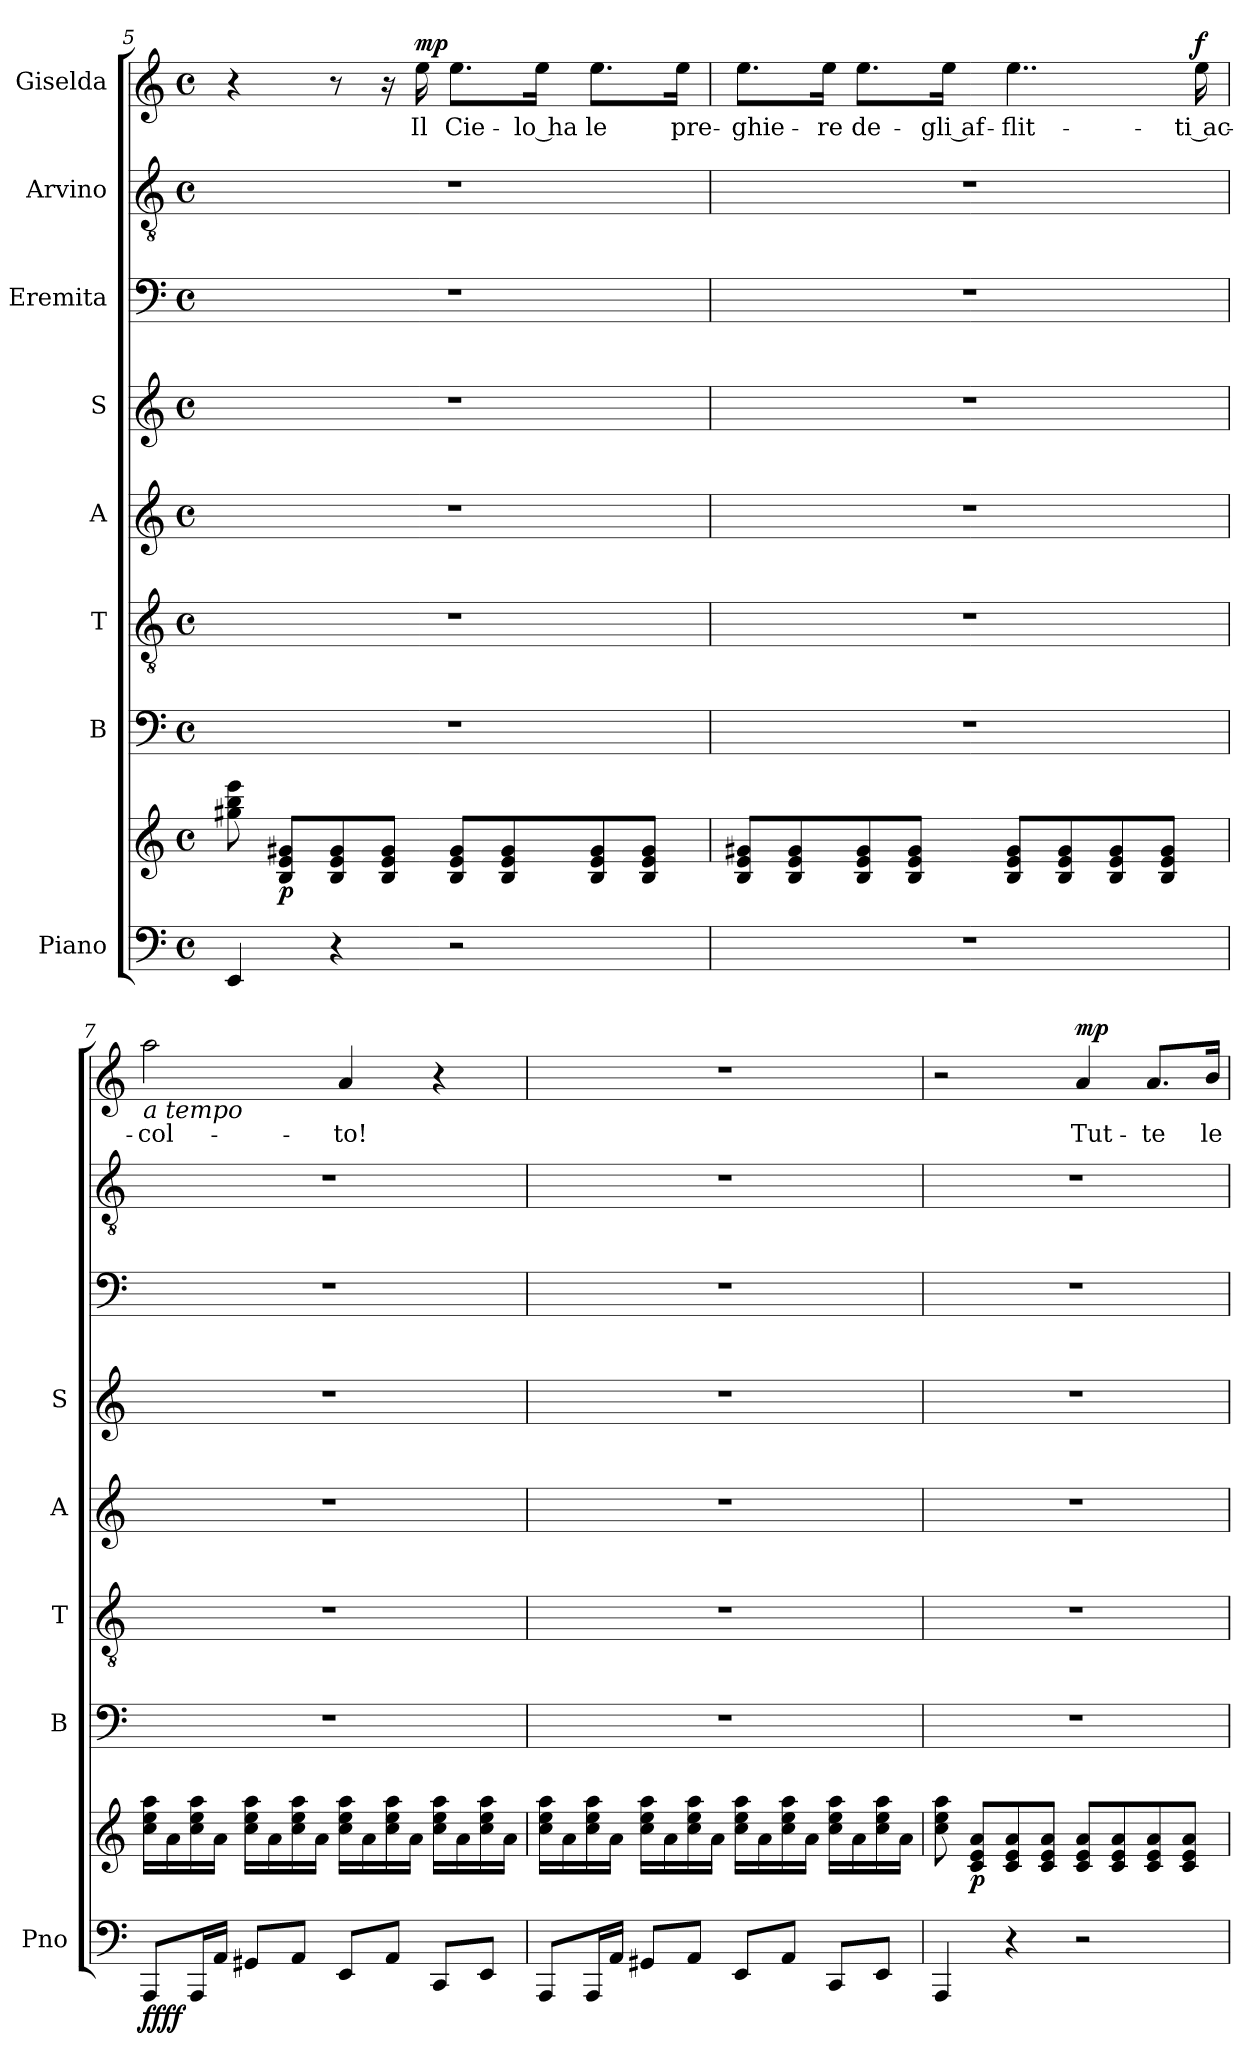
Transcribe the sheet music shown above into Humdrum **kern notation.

**kern	**kern	**dynam	**kern	**kern	**kern	**kern	**kern	**kern	**kern	**text	**dynam
*part8	*part8	*part8	*part7	*part6	*part5	*part4	*part3	*part2	*part1	*part1	*part1
*staff9	*staff8	*staff8/9	*staff7	*staff6	*staff5	*staff4	*staff3	*staff2	*staff1	*staff1	*staff1
*I"Piano	*	*	*I"B	*I"T	*I"A	*I"S	*I"Eremita	*I"Arvino	*I"Giselda	*	*
*I'Pno	*	*	*I'B	*I'T	*I'A	*I'S	*	*	*	*	*
!!LO:PB:g=z
*clefF4	*clefG2	*	*clefF4	*clefGv2	*clefG2	*clefG2	*clefF4	*clefGv2	*clefG2	*	*
*k[]	*k[]	*	*k[]	*k[]	*k[]	*k[]	*k[]	*k[]	*k[]	*	*
*M4/4	*M4/4	*	*M4/4	*M4/4	*M4/4	*M4/4	*M4/4	*M4/4	*M4/4	*	*
*met(c)	*met(c)	*	*met(c)	*met(c)	*met(c)	*met(c)	*met(c)	*met(c)	*met(c)	*	*
=5	=5	=5	=5	=5	=5	=5	=5	=5	=5	=5	=5
4EE/	8gg#X\ 8bb\ 8eee\	.	1r	1r	1r	1r	1r	1r	4r	.	.
!	!	!LO:DY:b	!	!	!	!	!	!	!	!	!
.	8B/ 8e/ 8g#X/L	p	.	.	.	.	.	.	.	.	.
4r	8B/ 8e/ 8g#/	.	.	.	.	.	.	.	8r	.	.
.	8B/ 8e/ 8g#/J	.	.	.	.	.	.	.	16r	.	.
!	!	!	!	!	!	!	!	!	!	!	!LO:DY:a
.	.	.	.	.	.	.	.	.	16ee\	Il	mp
2r	8B/ 8e/ 8g#/L	.	.	.	.	.	.	.	8.ee\L	Cie-	.
.	8B/ 8e/ 8g#/	.	.	.	.	.	.	.	.	.	.
.	.	.	.	.	.	.	.	.	16ee\Jk	-lo ha	.
.	8B/ 8e/ 8g#/	.	.	.	.	.	.	.	8.ee\L	le	.
.	8B/ 8e/ 8g#/J	.	.	.	.	.	.	.	.	.	.
.	.	.	.	.	.	.	.	.	16ee\Jk	pre-	.
=6	=6	=6	=6	=6	=6	=6	=6	=6	=6	=6	=6
1r	8B/ 8e/ 8g#X/L	.	1r	1r	1r	1r	1r	1r	8.ee\L	-ghie-	.
.	8B/ 8e/ 8g#/	.	.	.	.	.	.	.	.	.	.
.	.	.	.	.	.	.	.	.	16ee\Jk	-re	.
.	8B/ 8e/ 8g#/	.	.	.	.	.	.	.	8.ee\L	de-	.
.	8B/ 8e/ 8g#/J	.	.	.	.	.	.	.	.	.	.
.	.	.	.	.	.	.	.	.	16ee\Jk	-gli af-	.
.	8B/ 8e/ 8g#/L	.	.	.	.	.	.	.	4..ee\	-flit-	.
.	8B/ 8e/ 8g#/	.	.	.	.	.	.	.	.	.	.
.	8B/ 8e/ 8g#/	.	.	.	.	.	.	.	.	.	.
.	8B/ 8e/ 8g#/J	.	.	.	.	.	.	.	.	.	.
!	!	!	!	!	!	!	!	!	!	!	!LO:DY:a
.	.	.	.	.	.	.	.	.	16ee\	-ti ac-	f
=7	=7	=7	=7	=7	=7	=7	=7	=7	=7	=7	=7
!	!	!	!	!	!	!	!	!	!LO:TX:b:i:t=a tempo	!	!
!	!	!LO:DY:b=2	!	!	!	!	!	!	!	!	!
!	!	!LO:DY:n=1:b	!	!	!	!	!	!	!	!	!
8AAA/L	16cc\ 16ee\ 16aa\LL	ff ff	1r	1r	1r	1r	1r	1r	2aa\	-col-	.
.	16a\	.	.	.	.	.	.	.	.	.	.
16AAA/L	16cc\ 16ee\ 16aa\	.	.	.	.	.	.	.	.	.	.
16AA/JJ	16a\JJ	.	.	.	.	.	.	.	.	.	.
8GG#X/L	16cc\ 16ee\ 16aa\LL	.	.	.	.	.	.	.	.	.	.
.	16a\	.	.	.	.	.	.	.	.	.	.
8AA/J	16cc\ 16ee\ 16aa\	.	.	.	.	.	.	.	.	.	.
.	16a\JJ	.	.	.	.	.	.	.	.	.	.
8EE/L	16cc\ 16ee\ 16aa\LL	.	.	.	.	.	.	.	4a/	-to!	.
.	16a\	.	.	.	.	.	.	.	.	.	.
8AA/J	16cc\ 16ee\ 16aa\	.	.	.	.	.	.	.	.	.	.
.	16a\JJ	.	.	.	.	.	.	.	.	.	.
8CC/L	16cc\ 16ee\ 16aa\LL	.	.	.	.	.	.	.	4r	.	.
.	16a\	.	.	.	.	.	.	.	.	.	.
8EE/J	16cc\ 16ee\ 16aa\	.	.	.	.	.	.	.	.	.	.
.	16a\JJ	.	.	.	.	.	.	.	.	.	.
!!LO:LB:g=z
=8	=8	=8	=8	=8	=8	=8	=8	=8	=8	=8	=8
8AAA/L	16cc\ 16ee\ 16aa\LL	.	1r	1r	1r	1r	1r	1r	1r	.	.
.	16a\	.	.	.	.	.	.	.	.	.	.
16AAA/L	16cc\ 16ee\ 16aa\	.	.	.	.	.	.	.	.	.	.
16AA/JJ	16a\JJ	.	.	.	.	.	.	.	.	.	.
8GG#X/L	16cc\ 16ee\ 16aa\LL	.	.	.	.	.	.	.	.	.	.
.	16a\	.	.	.	.	.	.	.	.	.	.
8AA/J	16cc\ 16ee\ 16aa\	.	.	.	.	.	.	.	.	.	.
.	16a\JJ	.	.	.	.	.	.	.	.	.	.
8EE/L	16cc\ 16ee\ 16aa\LL	.	.	.	.	.	.	.	.	.	.
.	16a\	.	.	.	.	.	.	.	.	.	.
8AA/J	16cc\ 16ee\ 16aa\	.	.	.	.	.	.	.	.	.	.
.	16a\JJ	.	.	.	.	.	.	.	.	.	.
8CC/L	16cc\ 16ee\ 16aa\LL	.	.	.	.	.	.	.	.	.	.
.	16a\	.	.	.	.	.	.	.	.	.	.
8EE/J	16cc\ 16ee\ 16aa\	.	.	.	.	.	.	.	.	.	.
.	16a\JJ	.	.	.	.	.	.	.	.	.	.
=9	=9	=9	=9	=9	=9	=9	=9	=9	=9	=9	=9
4AAA/	8cc\ 8ee\ 8aa\	.	1r	1r	1r	1r	1r	1r	2r	.	.
!	!	!LO:DY:b	!	!	!	!	!	!	!	!	!
.	8c/ 8e/ 8a/L	p	.	.	.	.	.	.	.	.	.
4r	8c/ 8e/ 8a/	.	.	.	.	.	.	.	.	.	.
.	8c/ 8e/ 8a/J	.	.	.	.	.	.	.	.	.	.
!	!	!	!	!	!	!	!	!	!	!	!LO:DY:a
2r	8c/ 8e/ 8a/L	.	.	.	.	.	.	.	4a/	Tut-	mp
.	8c/ 8e/ 8a/	.	.	.	.	.	.	.	.	.	.
.	8c/ 8e/ 8a/	.	.	.	.	.	.	.	8.a/L	-te	.
.	8c/ 8e/ 8a/J	.	.	.	.	.	.	.	.	.	.
.	.	.	.	.	.	.	.	.	16b/Jk	le	.
=	=	=	=	=	=	=	=	=	=	=	=
*-	*-	*-	*-	*-	*-	*-	*-	*-	*-	*-	*-
